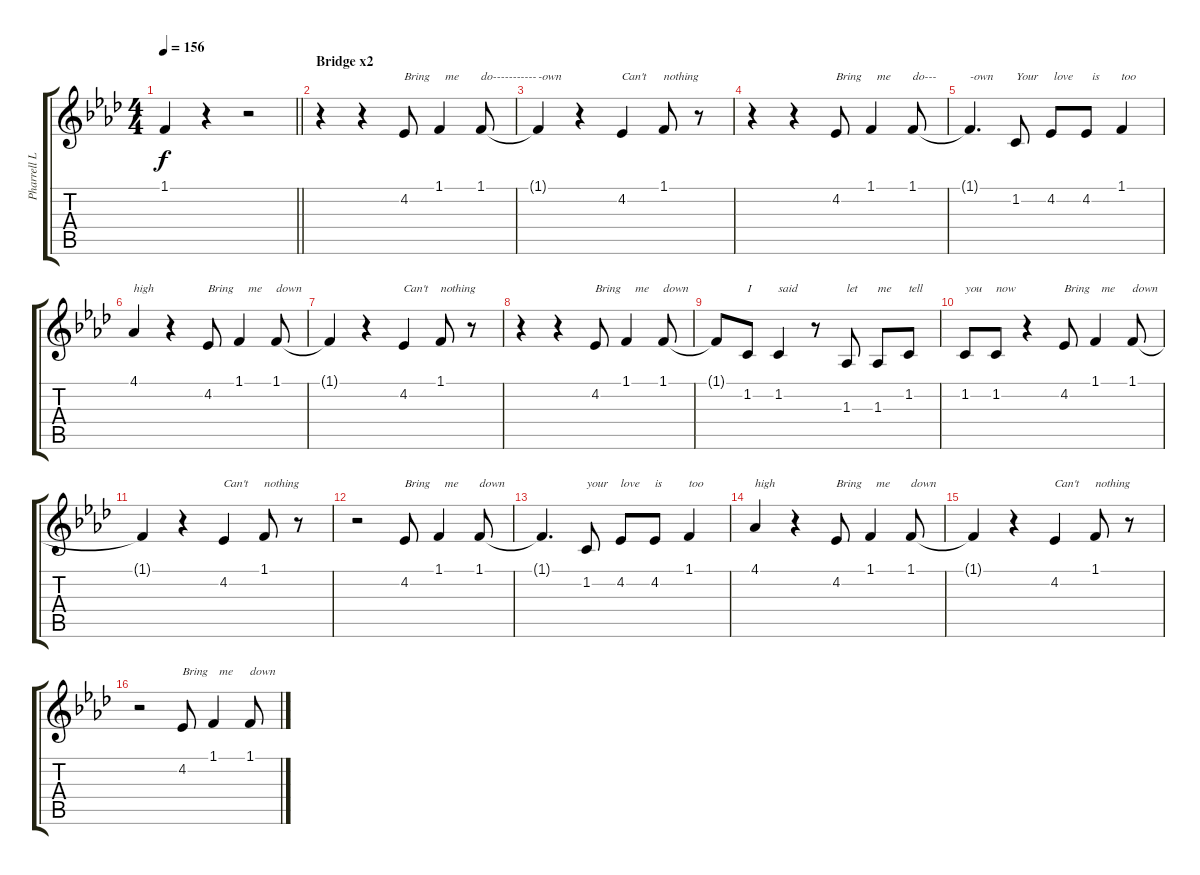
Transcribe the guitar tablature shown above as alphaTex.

\track ("Pharrell Lead Tenor" "Pharrell L") {instrument lead6voice}
\staff {score tabs}
\tuning (E4 B3 G3 D3 A2 E2) {hide}
\ts (4 4)
\tempo 156
\clef g2
\barLineRight lightlight
\ks fminor
1.1{t}.4{dy f} r.4 r.2 |
\section ("" "Bridge x2")
r.4 r.4 4.2.8{txt "Bring"} 1.1.4{txt "  me"} 1.1.8{txt "do-----------"} |
1.1{t}.4{txt "-own"} r.4 4.2.4{txt "Can't"} 1.1.8{txt "nothing"} r.8 |
r.4 r.4 4.2.8{txt "Bring"} 1.1.4{txt "  me"} 1.1.8{txt "do---"} |
1.1{t}.4{d txt "-own"} 1.2.8{txt "Your"} 4.2.8{txt " love"} 4.2.8{txt "  is"} 1.1.4{txt "too"} |
4.1.4{txt "high"} r.4 4.2.8{txt "Bring"} 1.1.4{txt "   me"} 1.1.8{txt "down"} |
1.1{t}.4 r.4 4.2.4{txt "Can't"} 1.1.8{txt "nothing"} r.8 |
r.4 r.4 4.2.8{txt "Bring "} 1.1.4{txt "   me"} 1.1.8{txt "down"} |
1.1{t}.8 1.2.8{txt "I "} 1.2.4{txt "said"} r.8 1.3.8{txt "let"} 1.3.8{txt "me"} 1.2.8{txt "tell"} |
1.2.8{txt "you"} 1.2.8{txt "now"} r.4 4.2.8{txt "Bring"} 1.1.4{txt "  me"} 1.1.8{txt "down"} |
1.1{t}.4 r.4 4.2.4{txt "Can't"} 1.1.8{txt "nothing"} r.8 |
r.2 4.2.8{txt "Bring"} 1.1.4{txt "  me"} 1.1.8{txt "down"} |
1.1{t}.4{d} 1.2.8{txt "your"} 4.2.8{txt "love"} 4.2.8{txt "is "} 1.1.4{txt "too"} |
4.1.4{txt "high"} r.4 4.2.8{txt "Bring"} 1.1.4{txt "  me"} 1.1.8{txt "down"} |
1.1{t}.4 r.4 4.2.4{txt "Can't"} 1.1.8{txt "nothing"} r.8 |
r.2 4.2.8{txt "Bring"} 1.1.4{txt "  me"} 1.1.8{txt "down"}
